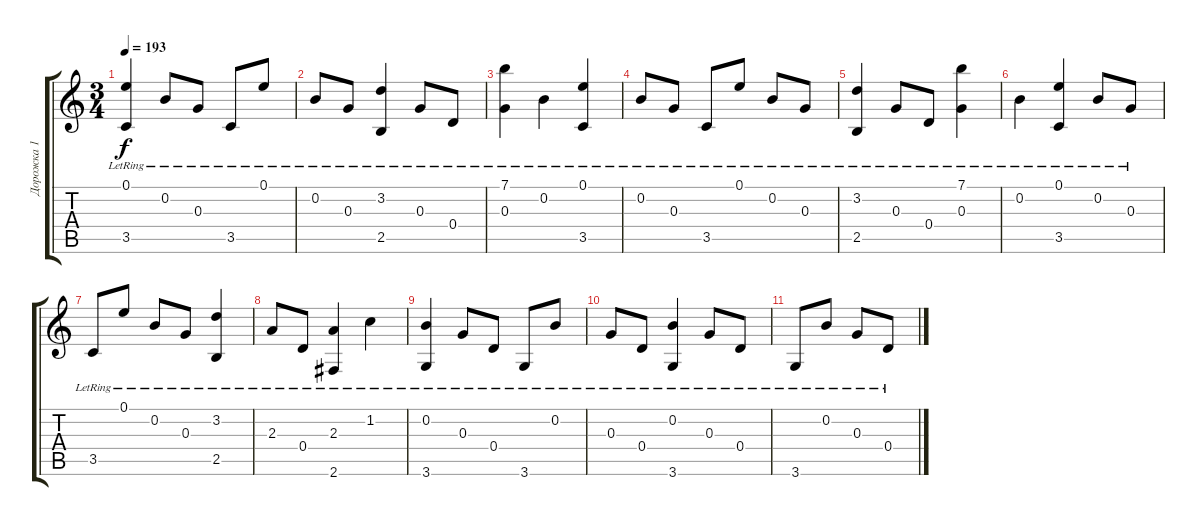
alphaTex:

\track ("Дорожка 1" "Дорожка 1") {instrument acousticguitarsteel}
\staff {score tabs}
\tuning (E4 B3 G3 D3 A2 E2) {hide}
\ts (3 4)
\tempo 193
\clef g2
\ks c
(0.1{lr} 3.5{lr}).4{dy f} 0.2{lr}.8 0.3{lr}.8 3.5{lr}.8 0.1{lr}.8 |
0.2{lr}.8 0.3{lr}.8 (3.2{lr} 2.5{lr}).4 0.3{lr}.8 0.4{lr}.8 |
(7.1{lr} 0.3{lr}).4 0.2{lr}.4 (0.1{lr} 3.5{lr}).4 |
0.2{lr}.8 0.3{lr}.8 3.5{lr}.8 0.1{lr}.8 0.2{lr}.8 0.3{lr}.8 |
(3.2{lr} 2.5{lr}).4 0.3{lr}.8 0.4{lr}.8 (7.1{lr} 0.3{lr}).4 |
0.2{lr}.4 (0.1{lr} 3.5{lr}).4 0.2{lr}.8 0.3{lr}.8 |
3.5{lr}.8 0.1{lr}.8 0.2{lr}.8 0.3{lr}.8 (3.2{lr} 2.5{lr}).4 |
2.3{lr}.8 0.4{lr}.8 (2.3{lr} 2.6{lr}).4 1.2{lr}.4 |
(0.2{lr} 3.6{lr}).4 0.3{lr}.8 0.4{lr}.8 3.6{lr}.8 0.2{lr}.8 |
0.3{lr}.8 0.4{lr}.8 (0.2{lr} 3.6{lr}).4 0.3{lr}.8 0.4{lr}.8 |
3.6{lr}.8 0.2{lr}.8 0.3{lr}.8 0.4{lr}.8
